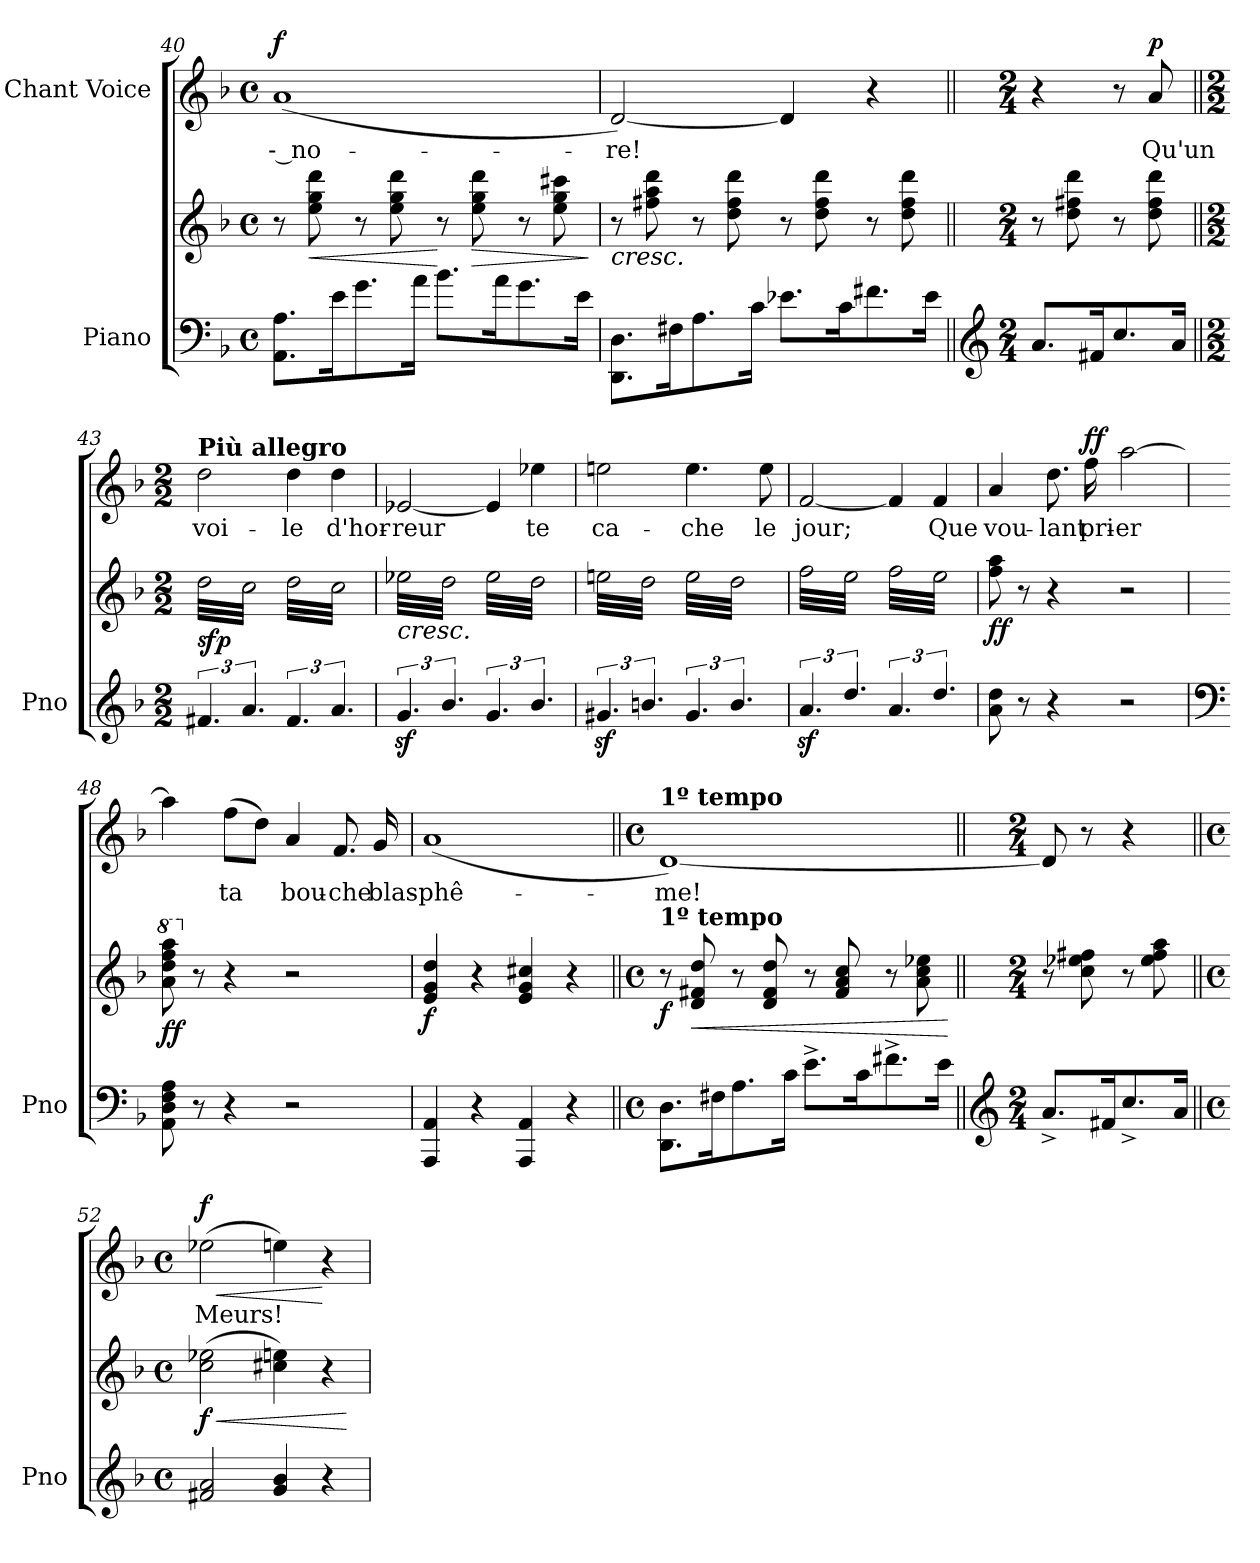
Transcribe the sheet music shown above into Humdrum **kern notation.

**kern	**kern	**dynam	**kern	**text	**dynam
*part2	*part2	*part2	*part1	*part1	*part1
*staff3	*staff2	*staff2/3	*staff1	*staff1	*staff1
*I"Piano	*	*	*I"Chant Voice	*	*
*I'Pno	*	*	*	*	*
*clefF4	*clefG2	*	*clefG2	*	*
*k[b-]	*k[b-]	*	*k[b-]	*	*
*M4/4	*M4/4	*	*M4/4	*	*
*met(c)	*met(c)	*	*met(c)	*	*
=40	=40	=40	=40	=40	=40
!	!	!	!	!	!LO:DY:a
8.AA\ 8.A\L	8r	.	(1a	-- no-	f
!	!	!LO:HP:b	!	!	!
.	8ee\ 8gg\ 8ddd\	<	.	.	.
16e\K	.	.	.	.	.
8.g\	8r	.	.	.	.
.	8ee\ 8gg\ 8ddd\	.	.	.	.
16a\Jk	.	.	.	.	.
8.b-\L	8r	[	.	.	.
!	!	!LO:HP:b	!	!	!
.	8ee\ 8gg\ 8ddd\	>	.	.	.
16a\K	.	.	.	.	.
8.g\	8r	.	.	.	.
.	8ee\ 8gg\ 8ccc#X\	.	.	.	.
16e\Jk	.	.	.	.	.
.	.	]	.	.	.
=41	=41	=41	=41	=41	=41
!	!LO:TX:b:i:t=cresc.	!	!	!	!
8.DD\ 8.D\L	8r	.	[2d/)	-re!	.
.	8ff#X\ 8aa\ 8ddd\	.	.	.	.
16F#X\K	.	.	.	.	.
8.A\	8r	.	.	.	.
.	8dd\ 8ff#\ 8ddd\	.	.	.	.
16c\Jk	.	.	.	.	.
8.e-X\L	8r	.	4d/]	.	.
.	8dd\ 8ff#\ 8ddd\	.	.	.	.
16c\K	.	.	.	.	.
8.f#X\	8r	.	4r	.	.
.	8dd\ 8ff#\ 8ddd\	.	.	.	.
16e-\Jk	.	.	.	.	.
=42||	=42||	=42||	=42||	=42||	=42||
*clefG2	*	*	*	*	*
*M2/4	*M2/4	*	*M2/4	*	*
8.a/L	8r	.	4r	.	.
.	8dd\ 8ff#X\ 8ddd\	.	.	.	.
16f#X/K	.	.	.	.	.
8.cc/	8r	.	8r	.	.
!	!	!	!	!	!LO:DY:a
.	8dd\ 8ff#\ 8ddd\	.	8a/	Qu'un	p
16a/Jk	.	.	.	.	.
=43||	=43||	=43||	=43||	=43||	=43||
*M2/2	*M2/2	*	*M2/2	*	*
!	!	!	!LO:TX:a:B:t=Più allegro	!	!
!	!	!LO:DY:b	!	!	!
*	*tremolo	*	*	*	*
6.f#X/	32dd\LLL	sfp	2dd\	voi-	.
.	32cc\	.	.	.	.
.	32dd\	.	.	.	.
.	32cc\	.	.	.	.
.	32dd\	.	.	.	.
.	32cc\	.	.	.	.
.	32dd\	.	.	.	.
.	32cc\	.	.	.	.
6.a/	32dd\	.	.	.	.
.	32cc\	.	.	.	.
.	32dd\	.	.	.	.
.	32cc\	.	.	.	.
.	32dd\	.	.	.	.
.	32cc\	.	.	.	.
.	32dd\	.	.	.	.
.	32cc\JJJ	.	.	.	.
6.f#/	32dd\LLL	.	4dd\	-le	.
.	32cc\	.	.	.	.
.	32dd\	.	.	.	.
.	32cc\	.	.	.	.
.	32dd\	.	.	.	.
.	32cc\	.	.	.	.
.	32dd\	.	.	.	.
.	32cc\	.	.	.	.
6.a/	32dd\	.	4dd\	d'hor-	.
.	32cc\	.	.	.	.
.	32dd\	.	.	.	.
.	32cc\	.	.	.	.
.	32dd\	.	.	.	.
.	32cc\	.	.	.	.
.	32dd\	.	.	.	.
.	32cc\JJJ	.	.	.	.
=44	=44	=44	=44	=44	=44
!	!LO:TX:b:i:t=cresc.	!	!	!	!
6.gz>/	32ee-X\LLL	.	[2e-X/	-reur	.
.	32dd\	.	.	.	.
.	32ee-X\	.	.	.	.
.	32dd\	.	.	.	.
.	32ee-X\	.	.	.	.
.	32dd\	.	.	.	.
.	32ee-X\	.	.	.	.
.	32dd\	.	.	.	.
6.b-/	32ee-X\	.	.	.	.
.	32dd\	.	.	.	.
.	32ee-X\	.	.	.	.
.	32dd\	.	.	.	.
.	32ee-X\	.	.	.	.
.	32dd\	.	.	.	.
.	32ee-X\	.	.	.	.
.	32dd\JJJ	.	.	.	.
6.g/	32ee-\LLL	.	4e-/]	.	.
.	32dd\	.	.	.	.
.	32ee-\	.	.	.	.
.	32dd\	.	.	.	.
.	32ee-\	.	.	.	.
.	32dd\	.	.	.	.
.	32ee-\	.	.	.	.
.	32dd\	.	.	.	.
6.b-/	32ee-\	.	4ee-X\	te	.
.	32dd\	.	.	.	.
.	32ee-\	.	.	.	.
.	32dd\	.	.	.	.
.	32ee-\	.	.	.	.
.	32dd\	.	.	.	.
.	32ee-\	.	.	.	.
.	32dd\JJJ	.	.	.	.
=45	=45	=45	=45	=45	=45
!	!	!	!	!	!LO:DY:a
!	!	!	!	!	!LO:DY:n=1:a
6.g#Xz>/	32een\LLL	.	2een\	ca-	other-dynamics f
.	32dd\	.	.	.	.
.	32een\	.	.	.	.
.	32dd\	.	.	.	.
.	32een\	.	.	.	.
.	32dd\	.	.	.	.
.	32een\	.	.	.	.
.	32dd\	.	.	.	.
6.bn/	32een\	.	.	.	.
.	32dd\	.	.	.	.
.	32een\	.	.	.	.
.	32dd\	.	.	.	.
.	32een\	.	.	.	.
.	32dd\	.	.	.	.
.	32een\	.	.	.	.
.	32dd\JJJ	.	.	.	.
6.g#/	32ee\LLL	.	4.ee\	-che	.
.	32dd\	.	.	.	.
.	32ee\	.	.	.	.
.	32dd\	.	.	.	.
.	32ee\	.	.	.	.
.	32dd\	.	.	.	.
.	32ee\	.	.	.	.
.	32dd\	.	.	.	.
6.b/	32ee\	.	.	.	.
.	32dd\	.	.	.	.
.	32ee\	.	.	.	.
.	32dd\	.	.	.	.
.	32ee\	.	8ee\	le	.
.	32dd\	.	.	.	.
.	32ee\	.	.	.	.
.	32dd\JJJ	.	.	.	.
=46	=46	=46	=46	=46	=46
6.az>/	32ff\LLL	.	[2f/	jour;	.
.	32ee\	.	.	.	.
.	32ff\	.	.	.	.
.	32ee\	.	.	.	.
.	32ff\	.	.	.	.
.	32ee\	.	.	.	.
.	32ff\	.	.	.	.
.	32ee\	.	.	.	.
6.dd/	32ff\	.	.	.	.
.	32ee\	.	.	.	.
.	32ff\	.	.	.	.
.	32ee\	.	.	.	.
.	32ff\	.	.	.	.
.	32ee\	.	.	.	.
.	32ff\	.	.	.	.
.	32ee\JJJ	.	.	.	.
6.a/	32ff\LLL	.	4f/]	.	.
.	32ee\	.	.	.	.
.	32ff\	.	.	.	.
.	32ee\	.	.	.	.
.	32ff\	.	.	.	.
.	32ee\	.	.	.	.
.	32ff\	.	.	.	.
.	32ee\	.	.	.	.
6.dd/	32ff\	.	4f/	Que	.
.	32ee\	.	.	.	.
.	32ff\	.	.	.	.
.	32ee\	.	.	.	.
.	32ff\	.	.	.	.
.	32ee\	.	.	.	.
.	32ff\	.	.	.	.
.	32ee\JJJ	.	.	.	.
*	*Xtremolo	*	*	*	*
=47	=47	=47	=47	=47	=47
!	!	!LO:DY:b	!	!	!
8a\ 8dd\	8ff\ 8aa\	ff	4a/	vou-	.
.	.	.	.	.	.
.	.	.	.	.	.
.	.	.	.	.	.
8r	8r	.	.	.	.
.	.	.	.	.	.
.	.	.	.	.	.
.	.	.	.	.	.
4r	4r	.	8.dd\	-lant	.
!	!	!	!	!	!LO:DY:a
.	.	.	16ff\	pri-	ff
2r	2r	.	[2aa\	-er	.
=48	=48	=48	=48	=48	=48
*clefF4	*	*	*	*	*
*	*8va	*	*	*	*
!	!	!LO:DY:b	!	!	!
8AA\ 8D\ 8F\ 8A\	8aa\ 8ddd\ 8fff\ 8aaa\	ff	4aa\]	.	.
*	*X8va	*	*	*	*
8r	8r	.	.	.	.
4r	4r	.	(8ff\L	ta	.
.	.	.	8dd\J)	.	.
2r	2r	.	4a/	bou-	.
.	.	.	8.f/	-che	.
.	.	.	16g/	blas-	.
=49	=49	=49	=49	=49	=49
!	!	!LO:DY:b	!	!	!
4AAA/ 4AA/	4e/ 4g/ 4dd/	f	(1a	-phê-	.
4r	4r	.	.	.	.
4AAA/ 4AA/	4e/ 4g/ 4cc#X/	.	.	.	.
4r	4r	.	.	.	.
=50||	=50||	=50||	=50||	=50||	=50||
*M4/4	*M4/4	*	*M4/4	*	*
*met(c)	*met(c)	*	*met(c)	*	*
!	!	!	!LO:TX:a:B:t=1º tempo	!	!
!	!LO:TX:a:B:t=1º tempo	!	!	!	!
!	!	!LO:DY:b	!	!	!
8.DD\ 8.D\L	8r	f	[1d)	-me!	.
!	!	!LO:HP:b	!	!	!
.	8d/ 8f#X/ 8dd/	<	.	.	.
16F#X\K	.	.	.	.	.
8.A\	8r	.	.	.	.
.	8d/ 8f#/ 8dd/	.	.	.	.
16c\Jk	.	.	.	.	.
8.e^\L	8r	.	.	.	.
.	8f#/ 8a/ 8cc/	.	.	.	.
16c\K	.	.	.	.	.
8.f#X^\	8r	.	.	.	.
.	8a\ 8cc\ 8ee-X\	.	.	.	.
16e\Jk	.	.	.	.	.
.	.	[	.	.	.
=51||	=51||	=51||	=51||	=51||	=51||
*clefG2	*	*	*	*	*
*M2/4	*M2/4	*	*M2/4	*	*
8.a^/L	8r	.	8d/]	.	.
.	8cc\ 8ee-X\ 8ff#X\	.	8r	.	.
16f#X/K	.	.	.	.	.
8.cc^/	8r	.	4r	.	.
.	8ee-\ 8ff#\ 8aa\	.	.	.	.
16a/Jk	.	.	.	.	.
=52||	=52||	=52||	=52||	=52||	=52||
*M4/4	*M4/4	*	*M4/4	*	*
*met(c)	*met(c)	*	*met(c)	*	*
!	!	!LO:HP:b	!	!	!LO:HP:b
!	!	!LO:DY:n=1:b	!	!	!LO:DY:n=1:a
2f#X/ 2a/	(2cc\ 2ee-X\	< f	(2ee-X\	Meurs!	< f
4g/ 4b-/	4cc#X\ 4een\)	.	4een\)	.	.
4r	4r	.	4r	.	[
.	.	[	.	.	.
=	=	=	=	=	=
*-	*-	*-	*-	*-	*-
